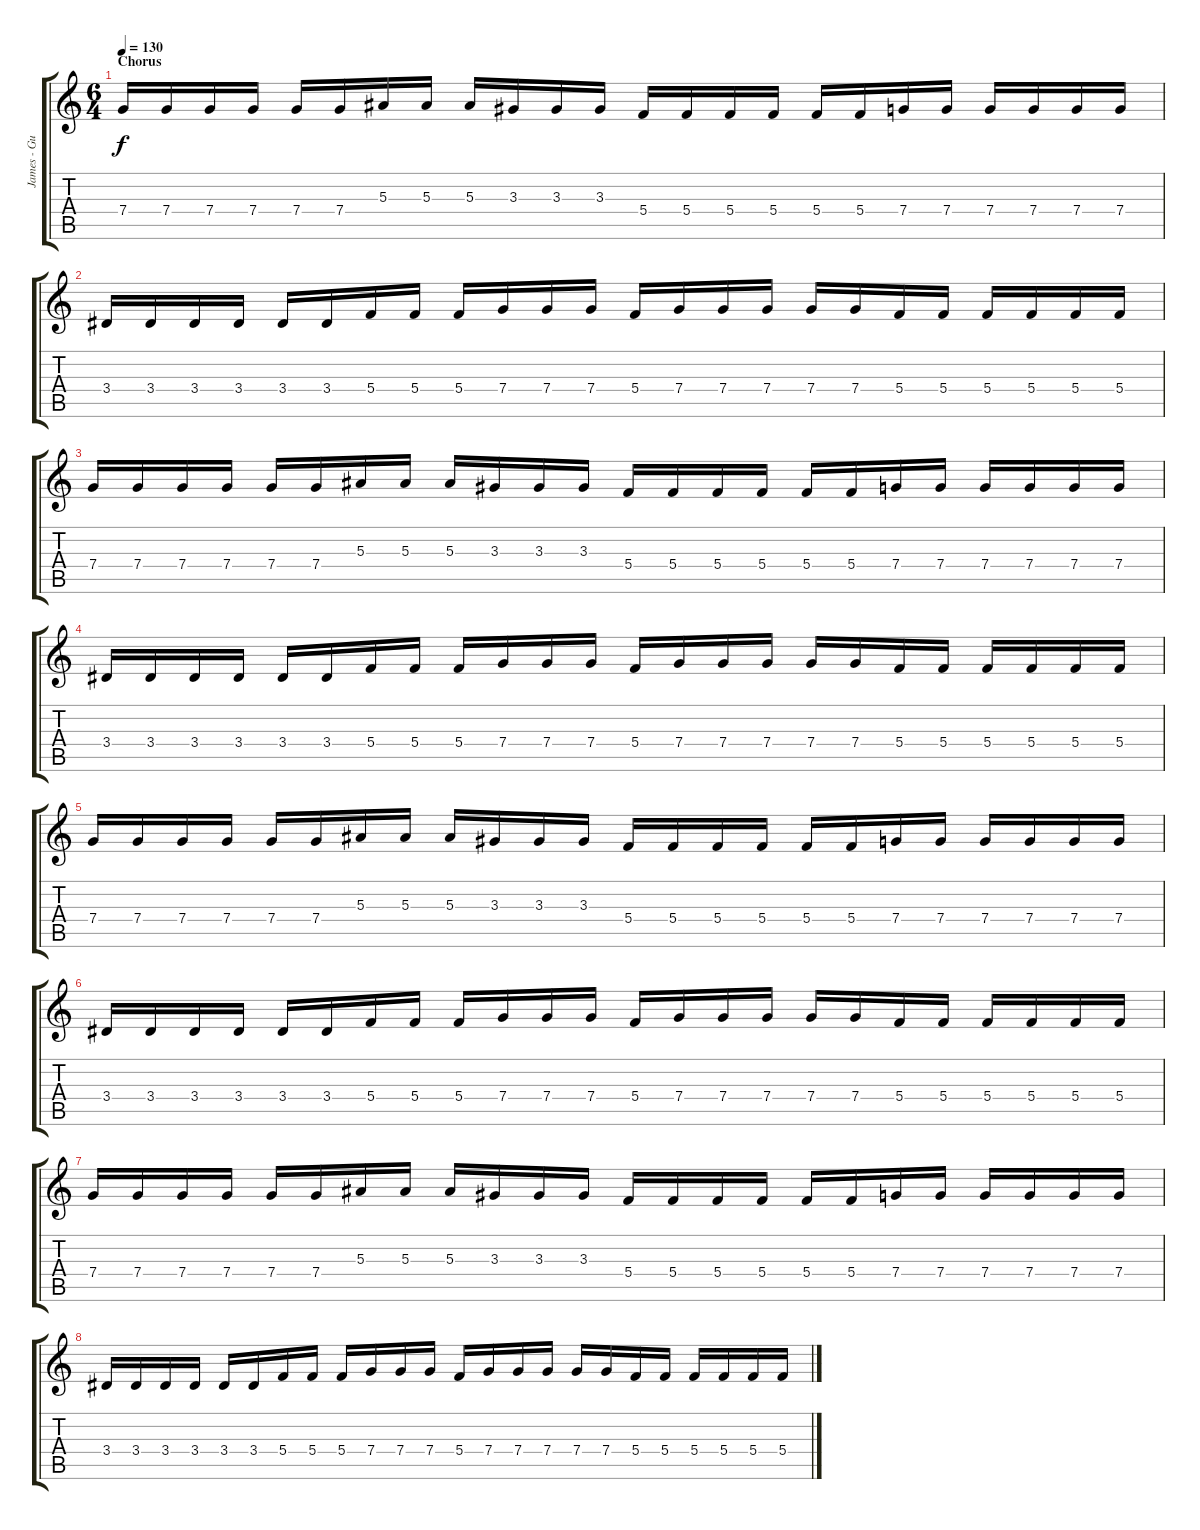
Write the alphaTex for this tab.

\track ("James - Guitar" "James - Gu") {instrument distortionguitar}
\staff {score tabs}
\tuning (D4 A3 F3 C3 G2 C2) {hide}
\ts (6 4)
\section ("" "Chorus")
\tempo 130
\clef g2
\ks c
7.4.16{dy f} 7.4.16 7.4.16 7.4.16 7.4.16 7.4.16 5.3.16 5.3.16 5.3.16 3.3.16 3.3.16 3.3.16 5.4.16 5.4.16 5.4.16 5.4.16 5.4.16 5.4.16 7.4.16 7.4.16 7.4.16 7.4.16 7.4.16 7.4.16 |
3.4.16 3.4.16 3.4.16 3.4.16 3.4.16 3.4.16 5.4.16 5.4.16 5.4.16 7.4.16 7.4.16 7.4.16 5.4.16 7.4.16 7.4.16 7.4.16 7.4.16 7.4.16 5.4.16 5.4.16 5.4.16 5.4.16 5.4.16 5.4.16 |
7.4.16 7.4.16 7.4.16 7.4.16 7.4.16 7.4.16 5.3.16 5.3.16 5.3.16 3.3.16 3.3.16 3.3.16 5.4.16 5.4.16 5.4.16 5.4.16 5.4.16 5.4.16 7.4.16 7.4.16 7.4.16 7.4.16 7.4.16 7.4.16 |
3.4.16 3.4.16 3.4.16 3.4.16 3.4.16 3.4.16 5.4.16 5.4.16 5.4.16 7.4.16 7.4.16 7.4.16 5.4.16 7.4.16 7.4.16 7.4.16 7.4.16 7.4.16 5.4.16 5.4.16 5.4.16 5.4.16 5.4.16 5.4.16 |
7.4.16 7.4.16 7.4.16 7.4.16 7.4.16 7.4.16 5.3.16 5.3.16 5.3.16 3.3.16 3.3.16 3.3.16 5.4.16 5.4.16 5.4.16 5.4.16 5.4.16 5.4.16 7.4.16 7.4.16 7.4.16 7.4.16 7.4.16 7.4.16 |
3.4.16 3.4.16 3.4.16 3.4.16 3.4.16 3.4.16 5.4.16 5.4.16 5.4.16 7.4.16 7.4.16 7.4.16 5.4.16 7.4.16 7.4.16 7.4.16 7.4.16 7.4.16 5.4.16 5.4.16 5.4.16 5.4.16 5.4.16 5.4.16 |
7.4.16 7.4.16 7.4.16 7.4.16 7.4.16 7.4.16 5.3.16 5.3.16 5.3.16 3.3.16 3.3.16 3.3.16 5.4.16 5.4.16 5.4.16 5.4.16 5.4.16 5.4.16 7.4.16 7.4.16 7.4.16 7.4.16 7.4.16 7.4.16 |
3.4.16 3.4.16 3.4.16 3.4.16 3.4.16 3.4.16 5.4.16 5.4.16 5.4.16 7.4.16 7.4.16 7.4.16 5.4.16 7.4.16 7.4.16 7.4.16 7.4.16 7.4.16 5.4.16 5.4.16 5.4.16 5.4.16 5.4.16 5.4.16
